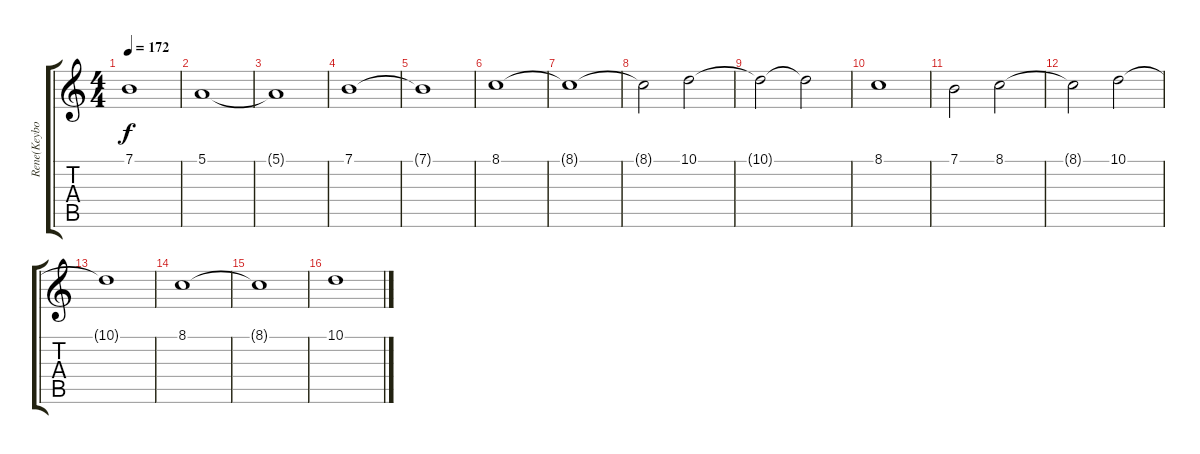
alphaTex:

\track ("Rene(Keyboard)" "Rene(Keybo") {instrument pad4choir}
\staff {score tabs}
\tuning (E4 B3 G3 D3 A2 E2) {hide}
\ts (4 4)
\tempo 172
\clef g2
\ks c
7.1{t}.1{dy f} |
5.1.1 |
5.1{t}.1 |
7.1.1 |
7.1{t}.1 |
8.1.1 |
8.1{t}.1 |
8.1{t}.2 10.1.2 |
10.1{t}.2 10.1{t}.2 |
8.1.1 |
7.1.2 8.1.2 |
8.1{t}.2 10.1.2 |
10.1{t}.1 |
8.1.1 |
8.1{t}.1 |
10.1.1
